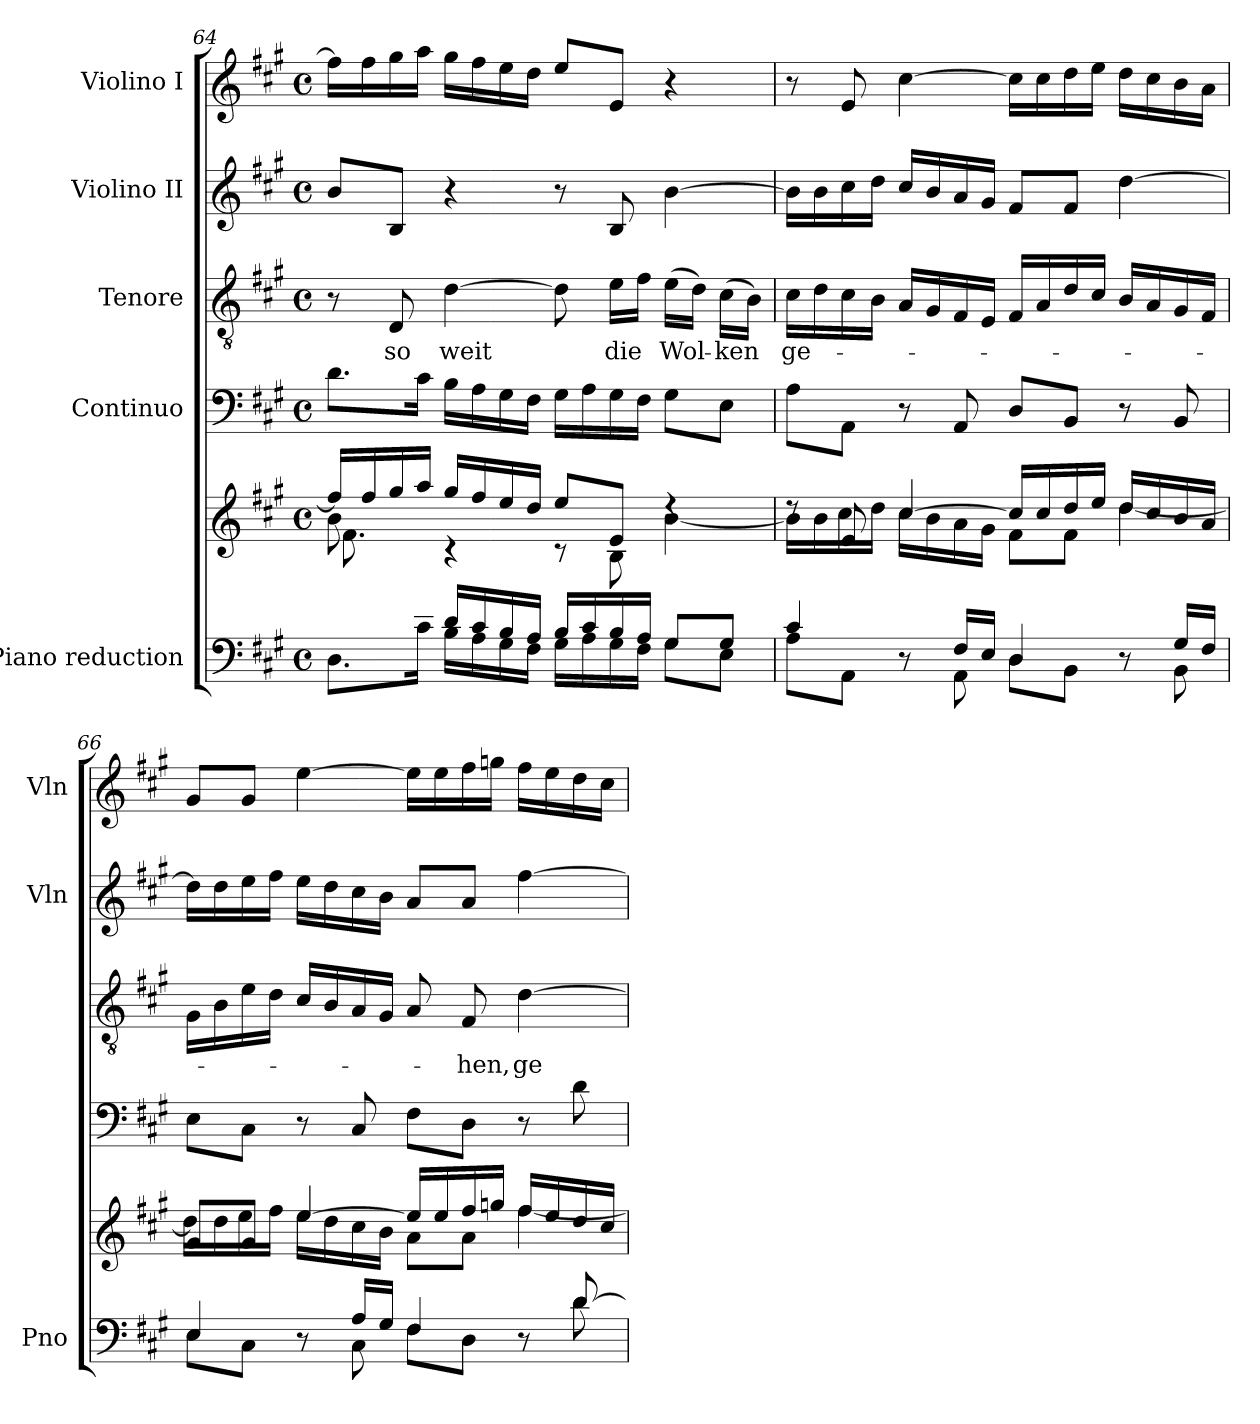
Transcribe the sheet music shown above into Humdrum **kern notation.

**kern	**kern	**kern	**kern	**text	**kern	**kern
*part5	*part5	*part4	*part3	*part3	*part2	*part1
*staff6	*staff5	*staff4	*staff3	*staff3	*staff2	*staff1
*I"Piano reduction	*	*I"Continuo	*I"Tenore	*	*I"Violino II	*I"Violino I
*I'Pno	*	*	*	*	*I'Vln	*I'Vln
*clefF4	*clefG2	*clefF4	*clefGv2	*	*clefG2	*clefG2
*k[f#c#g#]	*k[f#c#g#]	*k[f#c#g#]	*k[f#c#g#]	*	*k[f#c#g#]	*k[f#c#g#]
*M4/4	*M4/4	*M4/4	*M4/4	*	*M4/4	*M4/4
*met(c)	*met(c)	*met(c)	*met(c)	*	*met(c)	*met(c)
=64	=64	=64	=64	=64	=64	=64
*^	*^	*	*	*	*	*
*	*^	*	*^	*	*	*	*	*
8ryy	8.ryy	8.D\L	16ff#/LL]	8b\L	8.f#\L	8.d\L	8r	.	8b/L	16ff#\LL]
.	.	.	16ff#/	.	.	.	.	.	.	16ff#\
!	!	!	!	!	!	!	!	!LO:LY:b	!	!
8B/J	.	.	16gg#/	8ryy	.	.	8D/	so	8B/J	16gg#\
.	16e/Jk	16c#\Jk	16aa/JJ	.	2ryy	16c#\Jk	.	.	.	16aa\JJ
!	!	!	!	!	!	!	!	!LO:LY:b	!	!
2.ryy	16d/LL	16B\LL	16gg#/LL	4r	.	16B\LL	[4d\	weit	4r	16gg#\LL
.	16c#/	16A\	16ff#/	.	.	16A\	.	.	.	16ff#\
.	16B/	16G#\	16ee/	.	.	16G#\	.	.	.	16ee\
.	16A/JJ	16F#\JJ	16dd/JJ	.	.	16F#\JJ	.	.	.	16dd\JJ
.	16B/LL	16G#\LL	8ee/L	8r	.	16G#\LL	8d\]	.	8r	8ee/L
.	16c#/	16A\	.	.	.	16A\	.	.	.	.
!	!	!	!	!	!	!	!	!LO:LY:b	!	!
.	16B/	16G#\	8e/J	8B\	.	16G#\	16e\LL	die	8B/	8e/J
.	16A/JJ	16F#\JJ	.	.	4ryy	16F#\JJ	16f#\JJ	.	.	.
!	!	!	!	!	!	!	!	!LO:LY:b	!	!
.	8G#/L	8G#\L	4rdd	[4b\	.	8G#\L	(>16e\LL	Wol-	[4b\	4r
.	.	.	.	.	.	.	16d\JJ)	.	.	.
!	!	!	!	!	!	!	!	!LO:LY:b	!	!
.	8G#/J	8E\J	.	.	.	8E\J	(>16c#\LL	-ken	.	.
.	.	.	.	.	16ryy	.	16B\JJ)	.	.	.
*	*v	*v	*	*	*	*	*	*	*	*
!!LO:LB:g=z
=65	=65	=65	=65	=65	=65	=65	=65	=65	=65
!	!	!	!	!	!	!	!LO:LY:b	!	!
*	*	*	*v	*v	*	*	*	*	*
4c#/	8A\L	8rdd	16b\LL]	8A\L	16c#\LL	ge-	16b\LL]	8r
.	.	.	16b\	.	16d\	.	16b\	.
.	8AA\J	8e/	16cc#\	8AA\J	16c#\	.	16cc#\	8e/
.	.	.	16dd\JJ	.	16B\JJ	.	16dd\JJ	.
8r	8ryy	[4cc#/	16cc#\LL	8r	16A/LL	.	16cc#/LL	[4cc#\
.	.	.	16b\	.	16G#/	.	16b/	.
16F#/LL	8AA\	.	16a\	8AA/	16F#/	.	16a/	.
16E/JJ	.	.	16g#\JJ	.	16E/JJ	.	16g#/JJ	.
4D/	8D\L	16cc#/LL]	8f#\L	8D/L	16F#/LL	.	8f#/L	16cc#\LL]
.	.	16cc#/	.	.	16A/	.	.	16cc#\
.	8BB\J	16dd/	8f#\J	8BB/J	16d/	.	8f#/J	16dd\
.	.	16ee/JJ	.	.	16c#/JJ	.	.	16ee\JJ
8r	8ryy	16dd/LL	[4dd\	8r	16B/LL	.	[4dd\	16dd\LL
.	.	16cc#/	.	.	16A/	.	.	16cc#\
16G#/LL	8BB\	16b/	.	8BB/	16G#/	.	.	16b\
16F#/JJ	.	16a/JJ	.	.	16F#/JJ	.	.	16a\JJ
=66	=66	=66	=66	=66	=66	=66	=66	=66
4E/	8E\L	8g#/L	16dd\LL]	8E\L	16G#\LL	.	16dd\LL]	8g#/L
.	.	.	16dd\	.	16B\	.	16dd\	.
.	8C#\J	8g#/J	16ee\	8C#\J	16e\	.	16ee\	8g#/J
.	.	.	16ff#\JJ	.	16d\JJ	.	16ff#\JJ	.
8r	8ryy	[4ee/	16ee\LL	8r	16c#/LL	.	16ee\LL	[4ee\
.	.	.	16dd\	.	16B/	.	16dd\	.
16A/LL	8C#\	.	16cc#\	8C#/	16A/	.	16cc#\	.
16G#/JJ	.	.	16b\JJ	.	16G#/JJ	.	16b\JJ	.
4F#/	8F#\L	16ee/LL]	8a\L	8F#\L	8A/	.	8a/L	16ee\LL]
.	.	16ee/	.	.	.	.	.	16ee\
!	!	!	!	!	!	!LO:LY:b	!	!
.	8D\J	16ff#/	8a\J	8D\J	8F#/	-hen,	8a/J	16ff#\
.	.	16ggn/JJ	.	.	.	.	.	16ggn\JJ
!	!	!	!	!	!	!LO:LY:b	!	!
8r	8ryy	16ff#/LL	[4ff#\	8r	[4d\	ge-	[4ff#\	16ff#\LL
.	.	16ee/	.	.	.	.	.	16ee\
[8d/	8d\	16dd/	.	8d\	.	.	.	16dd\
.	.	16cc#/JJ	.	.	.	.	.	16cc#\JJ
*v	*v	*	*	*	*	*	*	*
*	*v	*v	*	*	*	*	*
=	=	=	=	=	=	=
*-	*-	*-	*-	*-	*-	*-
